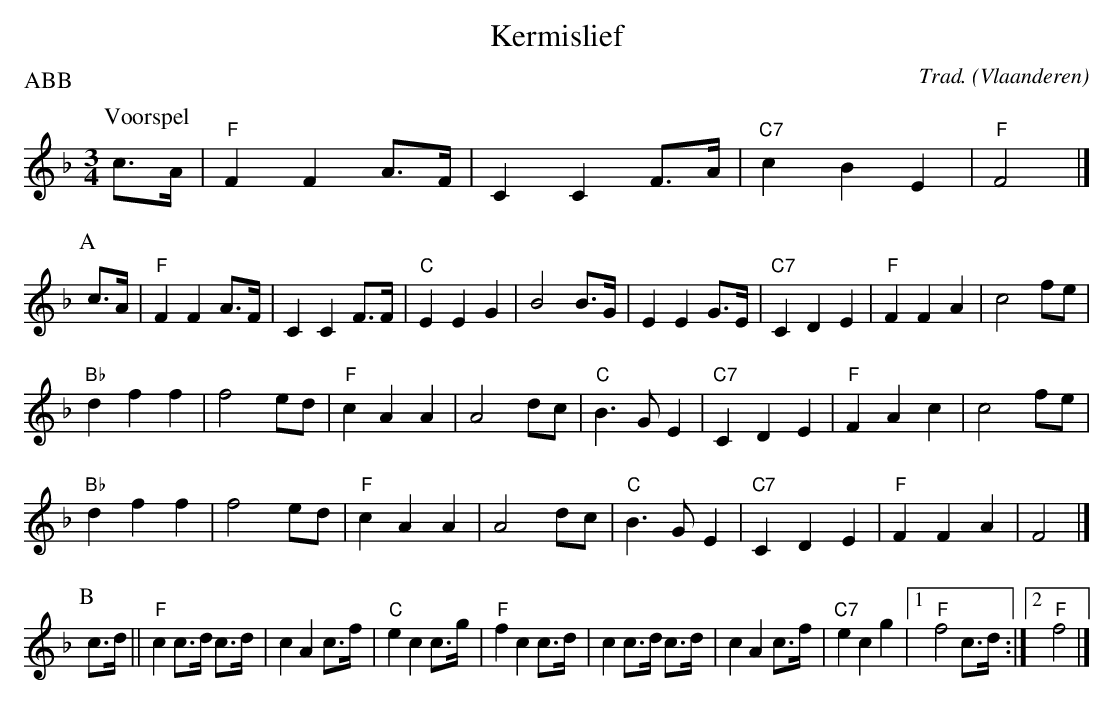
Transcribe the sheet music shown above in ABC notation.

X:1
T:Kermislief
C:Trad.
O:Vlaanderen
P:ABB
L:1/8
M:3/4
K:F
P:Voorspel
c>A | "F" F2 F2 A>F | C2 C2 F>A | "C7"c2 B2 E2 | "F" F4 |]
P:A
c>A | "F" F2 F2 A>F | C2 C2 F>F | "C" E2 E2 G2 | B4 B>G | E2 E2 G>E | "C7" C2 D2 E2 | "F" F2 F2 A2 | c4 fe |
"Bb" d2 f2 f2 | f4 ed | "F" c2 A2 A2 | A4 dc | "C" B3 G E2 | "C7"C2 D2 E2 | "F" F2 A2 c2 | c4 fe |
"Bb" d2 f2 f2 | f4 ed | "F" c2 A2 A2 | A4 dc | "C" B3 G E2 | "C7"C2 D2 E2 | "F" F2 F2 A2 | F4 |]
P:B
c>d || "F" c2 c>d c>d | c2 A2 c>f | "C"e2 c2 c>g |"F"f2 c2 c>d | c2 c>d c>d | c2 A2 c>f | "C7" e2 c2 g2 |1 "F"f4 c>d :|2 "F"f4 |]
